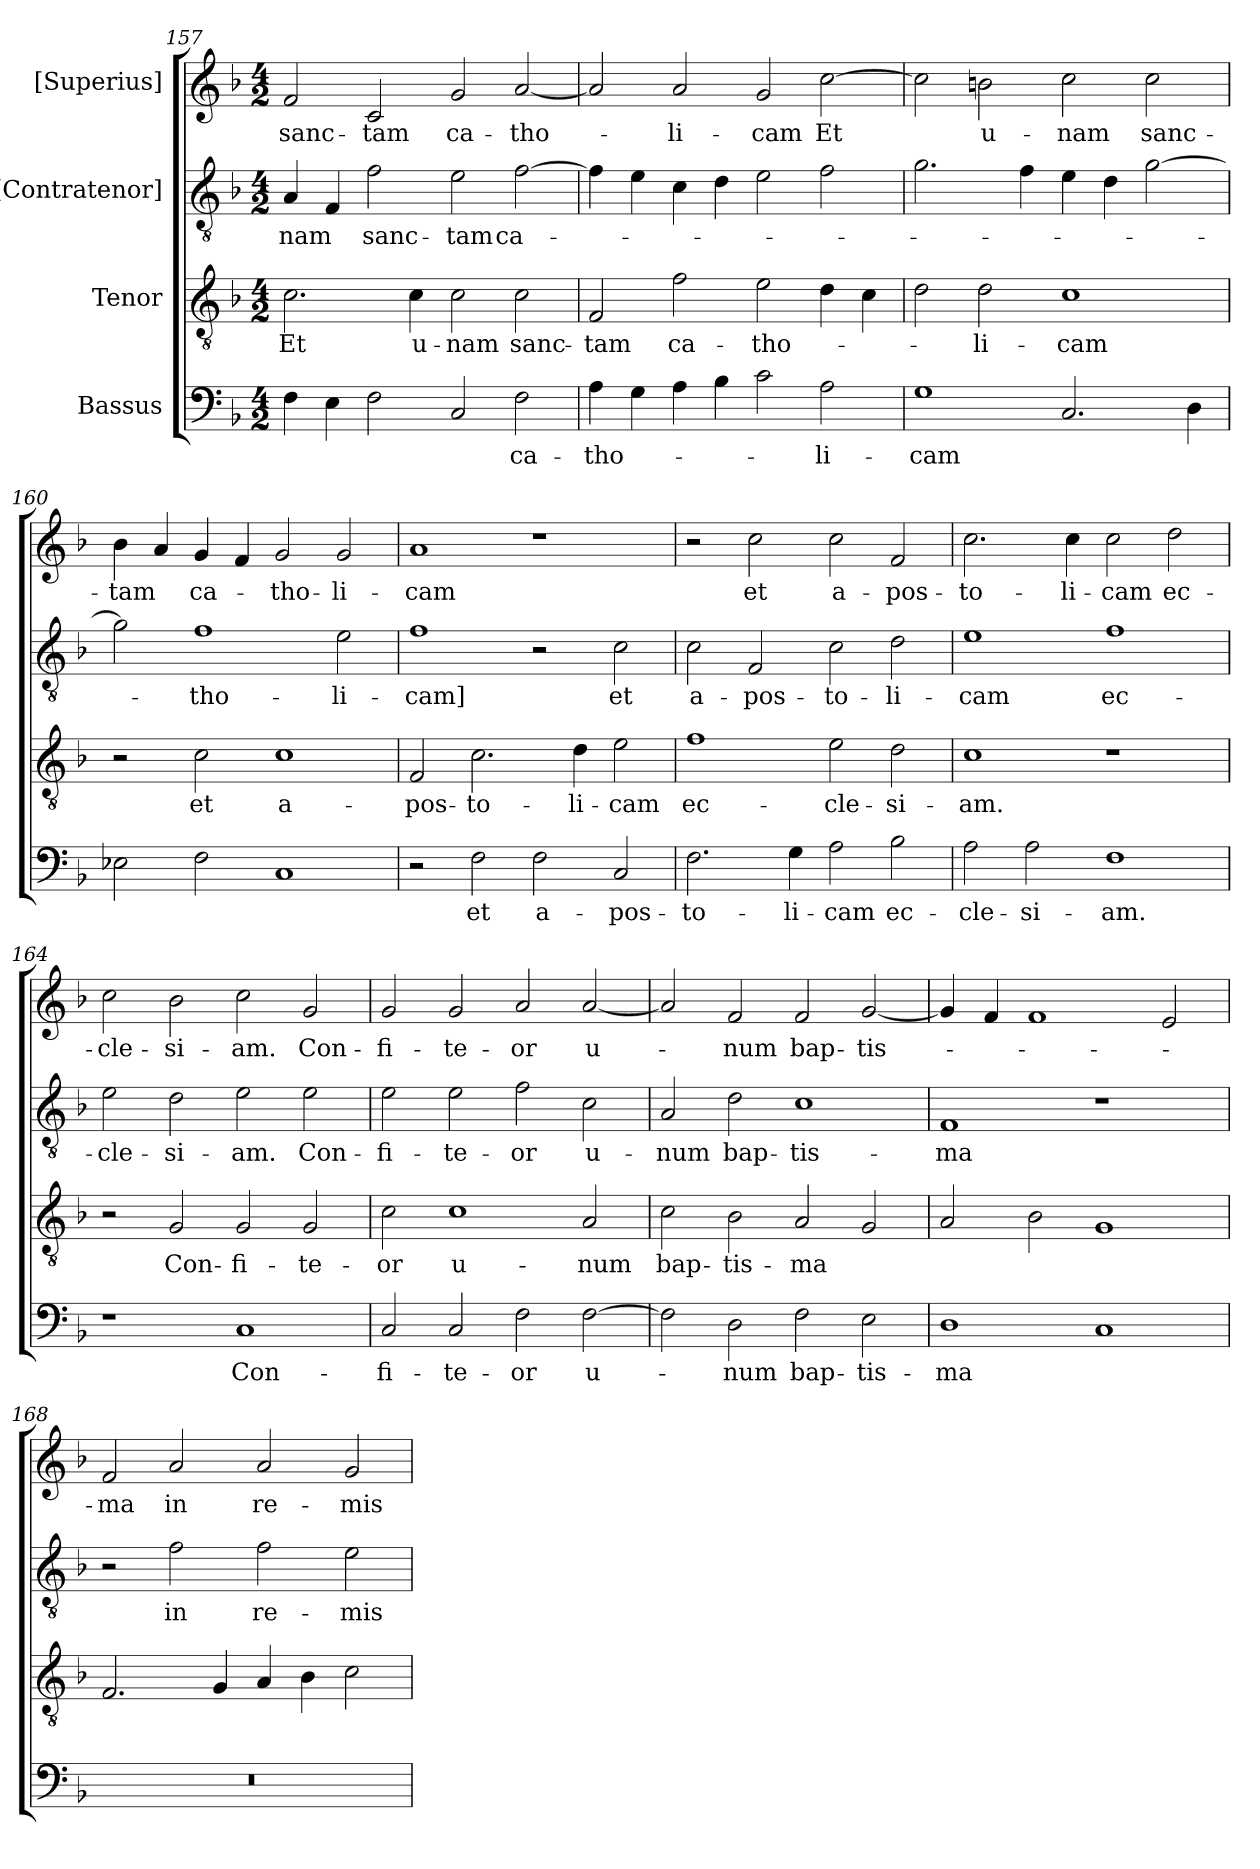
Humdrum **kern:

**kern	**text	**kern	**text	**kern	**text	**kern	**text
*part4	*part4	*part3	*part3	*part2	*part2	*part1	*part1
*staff4	*staff4	*staff3	*staff3	*staff2	*staff2	*staff1	*staff1
*I"Bassus	*	*I"Tenor	*	*I"[Contratenor]	*	*I"[Superius]	*
*clefF4	*	*clefGv2	*	*clefGv2	*	*clefG2	*
*k[b-]	*	*k[b-]	*	*k[b-]	*	*k[b-]	*
*M4/2	*	*M4/2	*	*M4/2	*	*M4/2	*
=157	=157	=157	=157	=157	=157	=157	=157
4F\	.	2.c\	Et	4A/	-nam	2f/	sanc-
4E\	.	.	.	4F/	.	.	.
2F\	.	.	.	2f\	sanc-	2c/	-tam
.	.	4c\	u-	.	.	.	.
2C/	.	2c\	-nam	2e\	-tam	2g/	ca-
2F\	ca-	2c\	sanc-	[2f\	ca-	[2a/	-tho-
=158	=158	=158	=158	=158	=158	=158	=158
4A\	-tho-	2F/	-tam	4f\]	.	2a/]	.
4G\	.	.	.	4e\	.	.	.
4A\	.	2f\	ca-	4c\	.	2a/	-li-
4B-\	.	.	.	4d\	.	.	.
2c\	.	2e\	-tho-	2e\	.	2g/	-cam
2A\	-li-	4d\	.	2f\	.	[2cc\	Et
.	.	4c\	.	.	.	.	.
=159	=159	=159	=159	=159	=159	=159	=159
1G\	-cam	2d\	.	2.g\	.	2cc\]	.
.	.	2d\	-li-	.	.	2b\	u-
.	.	.	.	4f\	.	.	.
2.C/	.	1c\	-cam	4e\	.	2cc\	-nam
.	.	.	.	4d\	.	.	.
.	.	.	.	[2g\	.	2cc\	sanc-
4D\	.	.	.	.	.	.	.
=160	=160	=160	=160	=160	=160	=160	=160
2E-X\	.	2r	.	2g\]	.	4b-\	-tam
.	.	.	.	.	.	4a/	.
2F\	.	2c\	et	1f\	-tho-	4g/	ca-
.	.	.	.	.	.	4f/	.
1C/	.	1c\	a-	.	.	2g/	-tho-
.	.	.	.	2e\	-li-	2g/	-li-
=161	=161	=161	=161	=161	=161	=161	=161
2r	.	2F/	-pos-	1f\	-cam]	1a/	-cam
2F\	et	2.c\	-to-	.	.	.	.
2F\	a-	.	.	2r	.	1r	.
.	.	4d\	-li-	.	.	.	.
2C/	-pos-	2e\	-cam	2c\	et	.	.
=162	=162	=162	=162	=162	=162	=162	=162
2.F\	-to-	1f\	ec-	2c\	a-	2r	.
.	.	.	.	2F/	-pos-	2cc\	et
4G\	-li-	.	.	.	.	.	.
2A\	-cam	2e\	-cle-	2c\	-to-	2cc\	a-
2B-\	ec-	2d\	-si-	2d\	-li-	2f/	-pos-
=163	=163	=163	=163	=163	=163	=163	=163
2A\	-cle-	1c\	-am.	1e\	-cam	2.cc\	-to-
2A\	-si-	.	.	.	.	.	.
.	.	.	.	.	.	4cc\	-li-
1F\	-am.	1r	.	1f\	ec-	2cc\	-cam
.	.	.	.	.	.	2dd\	ec-
=164	=164	=164	=164	=164	=164	=164	=164
1r	.	2r	.	2e\	-cle-	2cc\	-cle-
.	.	2G/	Con-	2d\	-si-	2b-\	-si-
1C/	Con-	2G/	-fi-	2e\	-am.	2cc\	-am.
.	.	2G/	-te-	2e\	Con-	2g/	Con-
=165	=165	=165	=165	=165	=165	=165	=165
2C/	-fi-	2c\	-or	2e\	-fi-	2g/	-fi-
2C/	-te-	1c\	u-	2e\	-te-	2g/	-te-
2F\	-or	.	.	2f\	-or	2a/	-or
[2F\	u-	2A/	-num	2c\	u-	[2a/	u-
=166	=166	=166	=166	=166	=166	=166	=166
2F\]	.	2c\	bap-	2A/	-num	2a/]	.
2D\	-num	2B-\	-tis-	2d\	bap-	2f/	-num
2F\	bap-	2A/	-ma	1c\	-tis-	2f/	bap-
2E\	-tis-	2G/	.	.	.	[2g/	-tis-
=167	=167	=167	=167	=167	=167	=167	=167
1D\	-ma	2A/	.	1F/	-ma	4g/]	.
.	.	.	.	.	.	4f/	.
.	.	2B-\	.	.	.	1f/	.
1C/	.	1G/	.	1r	.	.	.
.	.	.	.	.	.	2e/	.
=168	=168	=168	=168	=168	=168	=168	=168
0r	.	2.F/	.	2r	.	2f/	-ma
.	.	.	.	2f\	in	2a/	in
.	.	4G/	.	.	.	.	.
.	.	4A/	.	2f\	re-	2a/	re-
.	.	4B-\	.	.	.	.	.
.	.	2c\	.	2e\	-mis-	2g/	-mis-
=	=	=	=	=	=	=	=
*-	*-	*-	*-	*-	*-	*-	*-
